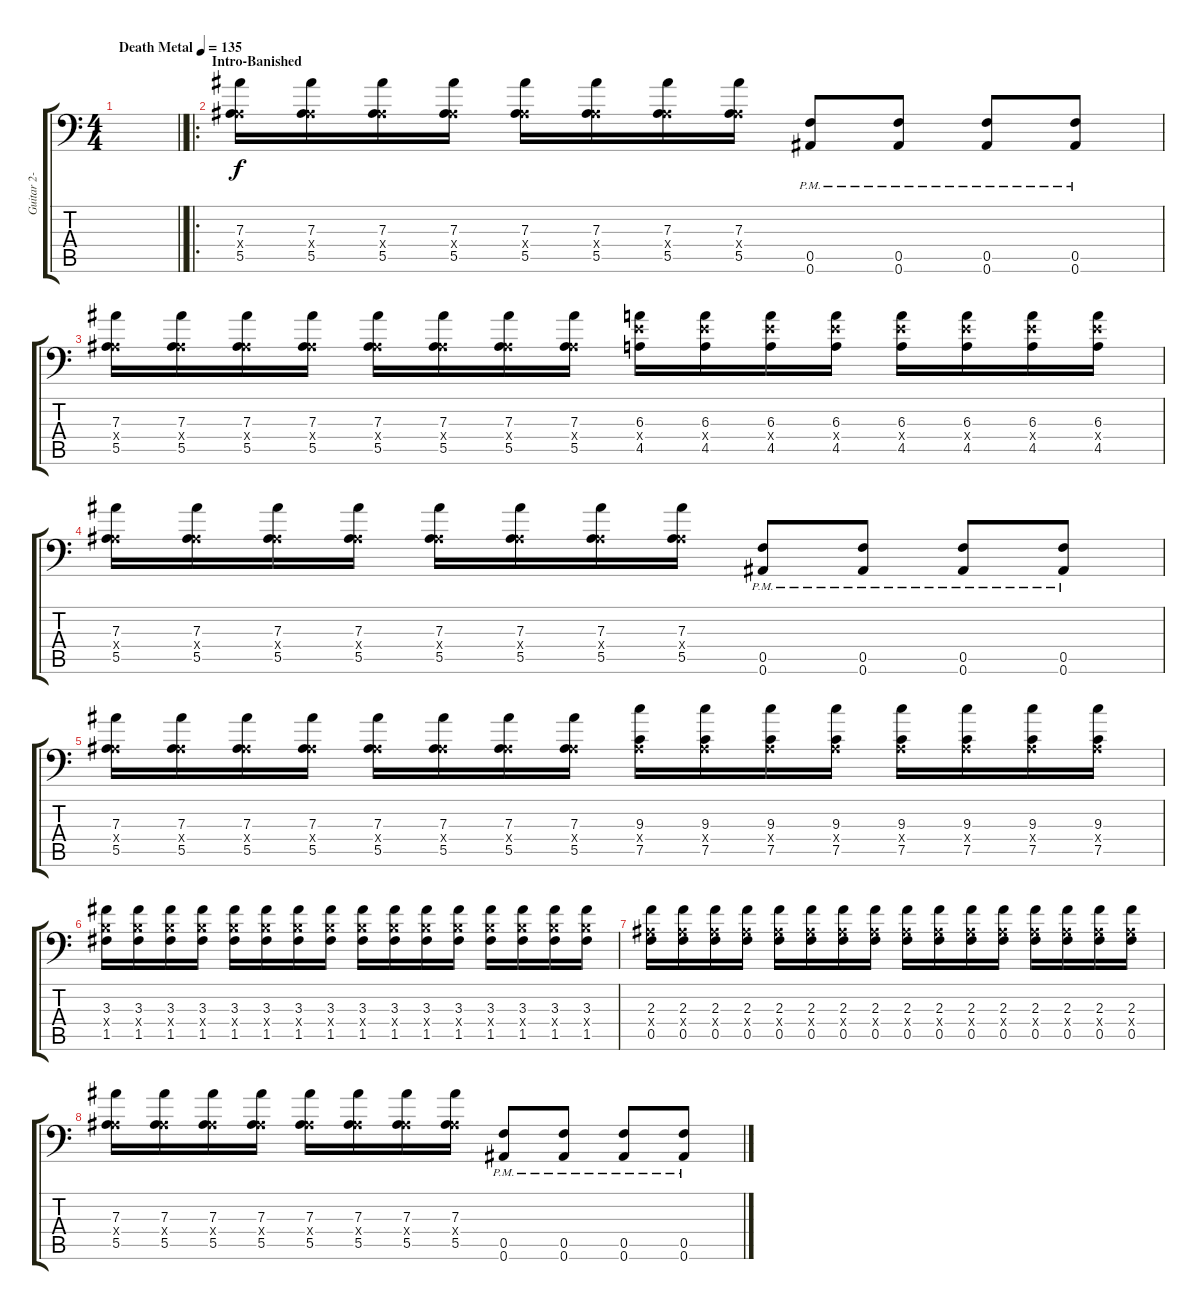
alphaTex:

\track ("Guitar 2- Right Side" "Guitar 2- ") {instrument distortionguitar}
\staff {score tabs}
\tuning (C4 G3 Eb3 Bb2 F2 Bb1) {hide}
\ts (4 4)
\tempo (135 "Death Metal")
\clef f4
\barLineRight lightlight
\ks c
|
\ro
\section ("" "Intro-Banished")
(7.3 0.4{x} 5.5).16 (7.3 0.4{x} 5.5).16 (7.3 0.4{x} 5.5).16 (7.3 0.4{x} 5.5).16 (7.3 0.4{x} 5.5).16 (7.3 0.4{x} 5.5).16 (7.3 0.4{x} 5.5).16 (7.3 0.4{x} 5.5).16 (0.5{pm} 0.6{pm}).8 (0.5{pm} 0.6{pm}).8 (0.5{pm} 0.6{pm}).8 (0.5{pm} 0.6{pm}).8 |
(7.3 0.4{x} 5.5).16 (7.3 0.4{x} 5.5).16 (7.3 0.4{x} 5.5).16 (7.3 0.4{x} 5.5).16 (7.3 0.4{x} 5.5).16 (7.3 0.4{x} 5.5).16 (7.3 0.4{x} 5.5).16 (7.3 0.4{x} 5.5).16 (6.3 6.4{x} 4.5).16 (6.3 6.4{x} 4.5).16 (6.3 6.4{x} 4.5).16 (6.3 6.4{x} 4.5).16 (6.3 6.4{x} 4.5).16 (6.3 6.4{x} 4.5).16 (6.3 6.4{x} 4.5).16 (6.3 6.4{x} 4.5).16 |
(7.3 0.4{x} 5.5).16 (7.3 0.4{x} 5.5).16 (7.3 0.4{x} 5.5).16 (7.3 0.4{x} 5.5).16 (7.3 0.4{x} 5.5).16 (7.3 0.4{x} 5.5).16 (7.3 0.4{x} 5.5).16 (7.3 0.4{x} 5.5).16 (0.5{pm} 0.6{pm}).8 (0.5{pm} 0.6{pm}).8 (0.5{pm} 0.6{pm}).8 (0.5{pm} 0.6{pm}).8 |
(7.3 0.4{x} 5.5).16 (7.3 0.4{x} 5.5).16 (7.3 0.4{x} 5.5).16 (7.3 0.4{x} 5.5).16 (7.3 0.4{x} 5.5).16 (7.3 0.4{x} 5.5).16 (7.3 0.4{x} 5.5).16 (7.3 0.4{x} 5.5).16 (9.3 0.4{x} 7.5).16 (9.3 0.4{x} 7.5).16 (9.3 0.4{x} 7.5).16 (9.3 0.4{x} 7.5).16 (9.3 0.4{x} 7.5).16 (9.3 0.4{x} 7.5).16 (9.3 0.4{x} 7.5).16 (9.3 0.4{x} 7.5).16 |
(3.3 1.4{x} 1.5).16 (3.3 1.4{x} 1.5).16 (3.3 1.4{x} 1.5).16 (3.3 1.4{x} 1.5).16 (3.3 1.4{x} 1.5).16 (3.3 1.4{x} 1.5).16 (3.3 1.4{x} 1.5).16 (3.3 1.4{x} 1.5).16 (3.3 1.4{x} 1.5).16 (3.3 1.4{x} 1.5).16 (3.3 1.4{x} 1.5).16 (3.3 1.4{x} 1.5).16 (3.3 1.4{x} 1.5).16 (3.3 1.4{x} 1.5).16 (3.3 1.4{x} 1.5).16 (3.3 1.4{x} 1.5).16 |
(2.3 0.4{x} 0.5).16 (2.3 0.4{x} 0.5).16 (2.3 0.4{x} 0.5).16 (2.3 0.4{x} 0.5).16 (2.3 0.4{x} 0.5).16 (2.3 0.4{x} 0.5).16 (2.3 0.4{x} 0.5).16 (2.3 0.4{x} 0.5).16 (2.3 0.4{x} 0.5).16 (2.3 0.4{x} 0.5).16 (2.3 0.4{x} 0.5).16 (2.3 0.4{x} 0.5).16 (2.3 0.4{x} 0.5).16 (2.3 0.4{x} 0.5).16 (2.3 0.4{x} 0.5).16 (2.3 0.4{x} 0.5).16 |
(7.3 0.4{x} 5.5).16 (7.3 0.4{x} 5.5).16 (7.3 0.4{x} 5.5).16 (7.3 0.4{x} 5.5).16 (7.3 0.4{x} 5.5).16 (7.3 0.4{x} 5.5).16 (7.3 0.4{x} 5.5).16 (7.3 0.4{x} 5.5).16 (0.5{pm} 0.6{pm}).8 (0.5{pm} 0.6{pm}).8 (0.5{pm} 0.6{pm}).8 (0.5{pm} 0.6{pm}).8
